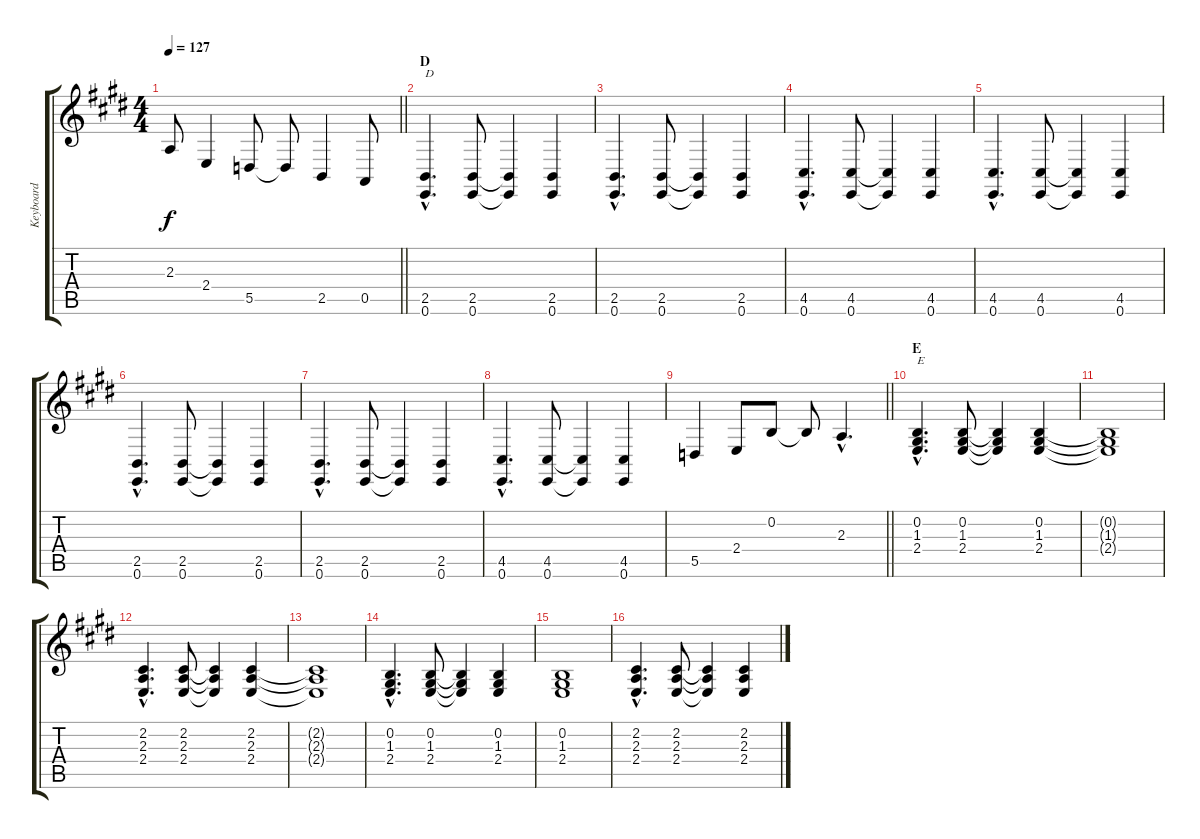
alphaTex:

\track ("Keyboard" "Keyboard") {instrument acousticgrandpiano}
\staff {score tabs}
\tuning (E4 B3 G3 D3 A2 E2) {hide}
\ts (4 4)
\tempo 127
\clef g2
\barLineRight lightlight
\ks e
2.3.8{dy f} 2.4.4 5.5.8 5.5{t}.8 2.5.4 0.5.8 |
\section ("" "D")
(2.5{hac} 0.6{hac}).4{d txt "D"} (2.5 0.6).8 (2.5{t} 0.6{t}).4 (2.5 0.6).4 |
(2.5{hac} 0.6{hac}).4{d} (2.5 0.6).8 (2.5{t} 0.6{t}).4 (2.5 0.6).4 |
(4.5{hac} 0.6{hac}).4{d} (4.5 0.6).8 (4.5{t} 0.6{t}).4 (4.5 0.6).4 |
(4.5{hac} 0.6{hac}).4{d} (4.5 0.6).8 (4.5{t} 0.6{t}).4 (4.5 0.6).4 |
(2.5{hac} 0.6{hac}).4{d} (2.5 0.6).8 (2.5{t} 0.6{t}).4 (2.5 0.6).4 |
(2.5{hac} 0.6{hac}).4{d} (2.5 0.6).8 (2.5{t} 0.6{t}).4 (2.5 0.6).4 |
(4.5{hac} 0.6{hac}).4{d} (4.5 0.6).8 (4.5{t} 0.6{t}).4 (4.5 0.6).4 |
\barLineRight lightlight
5.5.4 2.4.8 0.2.8 0.2{t}.8 2.3{hac}.4{d} |
\section ("" "E")
(0.2{hac} 1.3{hac} 2.4{hac}).4{d txt "E"} (0.2 1.3 2.4).8 (0.2{t} 1.3{t} 2.4{t}).4 (0.2 1.3 2.4).4 |
(0.2{t} 1.3{t} 2.4{t}).1 |
(2.2{hac} 2.3{hac} 2.4{hac}).4{d} (2.2 2.3 2.4).8 (2.2{t} 2.3{t} 2.4{t}).4 (2.2 2.3 2.4).4 |
(2.2{t} 2.3{t} 2.4{t}).1 |
(0.2{hac} 1.3{hac} 2.4{hac}).4{d} (0.2 1.3 2.4).8 (0.2{t} 1.3{t} 2.4{t}).4 (0.2 1.3 2.4).4 |
(0.2 1.3 2.4).1 |
(2.2{hac} 2.3{hac} 2.4{hac}).4{d} (2.2 2.3 2.4).8 (2.2{t} 2.3{t} 2.4{t}).4 (2.2 2.3 2.4).4
